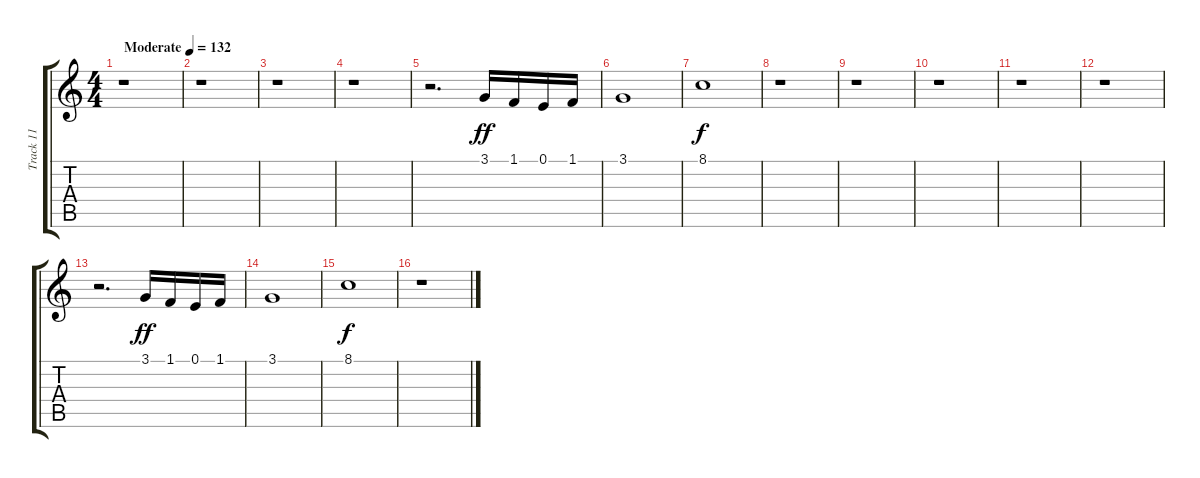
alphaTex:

\track ("Track 11" "Track 11") {instrument honkytonkpiano}
\staff {score tabs}
\tuning (E4 B3 G3 D3 A2 E2) {hide}
\ts (4 4)
\tempo (132 "Moderate")
\clef g2
\ks c
r.1{dy ff instrument honkytonkpiano} |
r.1 |
r.1 |
r.1 |
r.2{d} 3.1.16{instrument harpsichord} 1.1.16 0.1.16 1.1.16 |
3.1.1 |
8.1.1{dy f} |
r.1 |
r.1 |
r.1 |
r.1 |
r.1 |
r.2{d} 3.1.16{dy ff instrument harpsichord} 1.1.16 0.1.16 1.1.16 |
3.1.1 |
8.1.1{dy f} |
r.1
